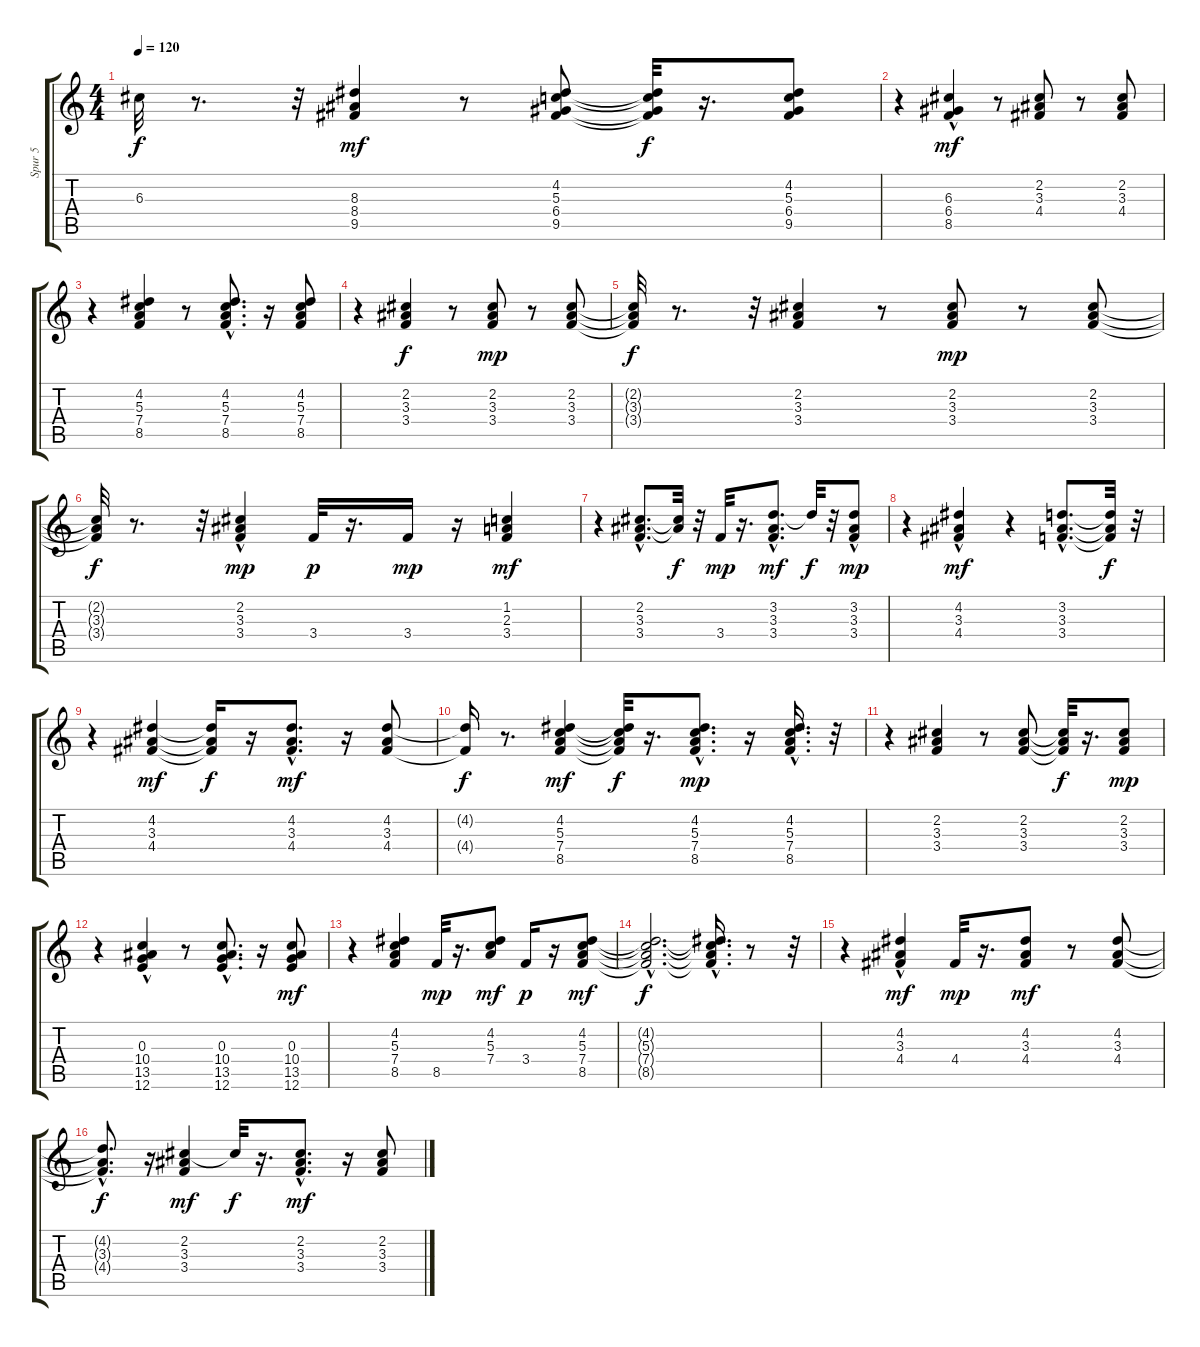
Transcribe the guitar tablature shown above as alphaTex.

\track ("Spur 5" "Spur 5") {instrument acousticguitarsteel}
\staff {score tabs}
\tuning (E4 B3 G3 D3 A2 E2) {hide}
\ts (4 4)
\tempo 120
\clef g2
\ks c
6.3{t}.32{dy f} r.8{d} r.32 (8.3 8.4 9.5).4{dy mf} r.8 (4.2 5.3 6.4 9.5).8 (4.2{t} 5.3{t} 6.4{t} 9.5{t}).32{dy f} r.16{d} (4.2 5.3 6.4 9.5).8 |
r.4 (6.3 6.4 8.5{hac}).4{dy mf} r.8 (2.2 3.3 4.4).8 r.8 (2.2 3.3 4.4).8 |
r.4 (4.2 5.3 7.4 8.5).4 r.8 (4.2{hac} 5.3 7.4 8.5).8{d} r.16 (4.2 5.3 7.4 8.5).8 |
r.4 (2.2 3.3 3.4).4{dy f} r.8 (2.2 3.3 3.4).8{dy mp} r.8 (2.2 3.3 3.4).8 |
(2.2{t} 3.3{t} 3.4{t}).32{dy f} r.8{d} r.32 (2.2 3.3 3.4).4 r.8 (2.2 3.3 3.4).8{dy mp} r.8 (2.2 3.3 3.4).8 |
(2.2{t} 3.3{t} 3.4{t}).32{dy f} r.8{d} r.32 (2.2 3.3{hac} 3.4).4{dy mp} 3.4.32{dy p} r.16{d} 3.4.16{dy mp} r.16 (1.2 2.3 3.4).4{dy mf} |
r.4 (2.2{hac} 3.3{hac} 3.4).8{d} (2.2{t} 3.3{t}).32{dy f} r.32 3.4.32{dy mp} r.16{d} (3.2{hac} 3.3{hac} 3.4{hac}).8{d dy mf} 3.2{t}.32{dy f} r.32 (3.2 3.3{hac} 3.4{hac}).8{dy mp} |
r.4 (4.2 3.3{hac} 4.4{hac}).4{dy mf} r.4 (3.2{hac} 3.3{hac} 3.4{hac}).8{d} (3.2{t} 3.3{t} 3.4{t}).32{dy f} r.32 |
r.4 (4.2 3.3 4.4).4{dy mf} (4.2{t} 3.3{t} 4.4{t}).16{dy f} r.16 (4.2{hac} 3.3{hac} 4.4{hac}).8{d dy mf} r.16 (4.2 3.3 4.4).8 |
(4.2{t} 4.4{t}).16{dy f} r.8{d} (4.2 5.3 7.4 8.5).4{dy mf} (4.2{t} 5.3{t} 7.4{t} 8.5{t}).32{dy f} r.16{d} (4.2{hac} 5.3{hac} 7.4 8.5).8{d dy mp} r.16 (4.2{hac} 5.3{hac} 7.4{hac} 8.5{hac}).16{d} r.32 |
r.4 (2.2 3.3 3.4).4 r.8 (2.2 3.3 3.4).8 (2.2{t} 3.3{t} 3.4{t}).32{dy f} r.16{d} (2.2 3.3 3.4).8{dy mp} |
r.4 (0.3{hac} 10.4 13.5 12.6{hac}).4 r.8 (0.3 10.4{hac} 13.5 12.6).8{d} r.16 (0.3 10.4 13.5 12.6).8{dy mf} |
r.4 (4.2 5.3 7.4 8.5).4 8.5.32{dy mp} r.16{d} (4.2 5.3 7.4).8{dy mf} 3.4.16{dy p} r.16 (4.2 5.3 7.4 8.5).8{dy mf} |
(4.2{hac t} 5.3{hac t} 7.4{hac t} 8.5{hac t}).2{d dy f} (4.2{hac t} 5.3{hac t} 7.4{hac t} 8.5{hac t}).16{d} r.8 r.32 |
r.4 (4.2 3.3 4.4{hac}).4{dy mf} 4.4.32{dy mp} r.16{d} (4.2 3.3 4.4).8{dy mf} r.8 (4.2 3.3 4.4).8 |
(4.2{hac t} 3.3{t} 4.4{t}).8{d dy f} r.16 (2.2 3.3 3.4).4{dy mf} 2.2{t}.32{dy f} r.16{d} (2.2{hac} 3.3 3.4).8{d dy mf} r.16 (2.2 3.3 3.4).8
